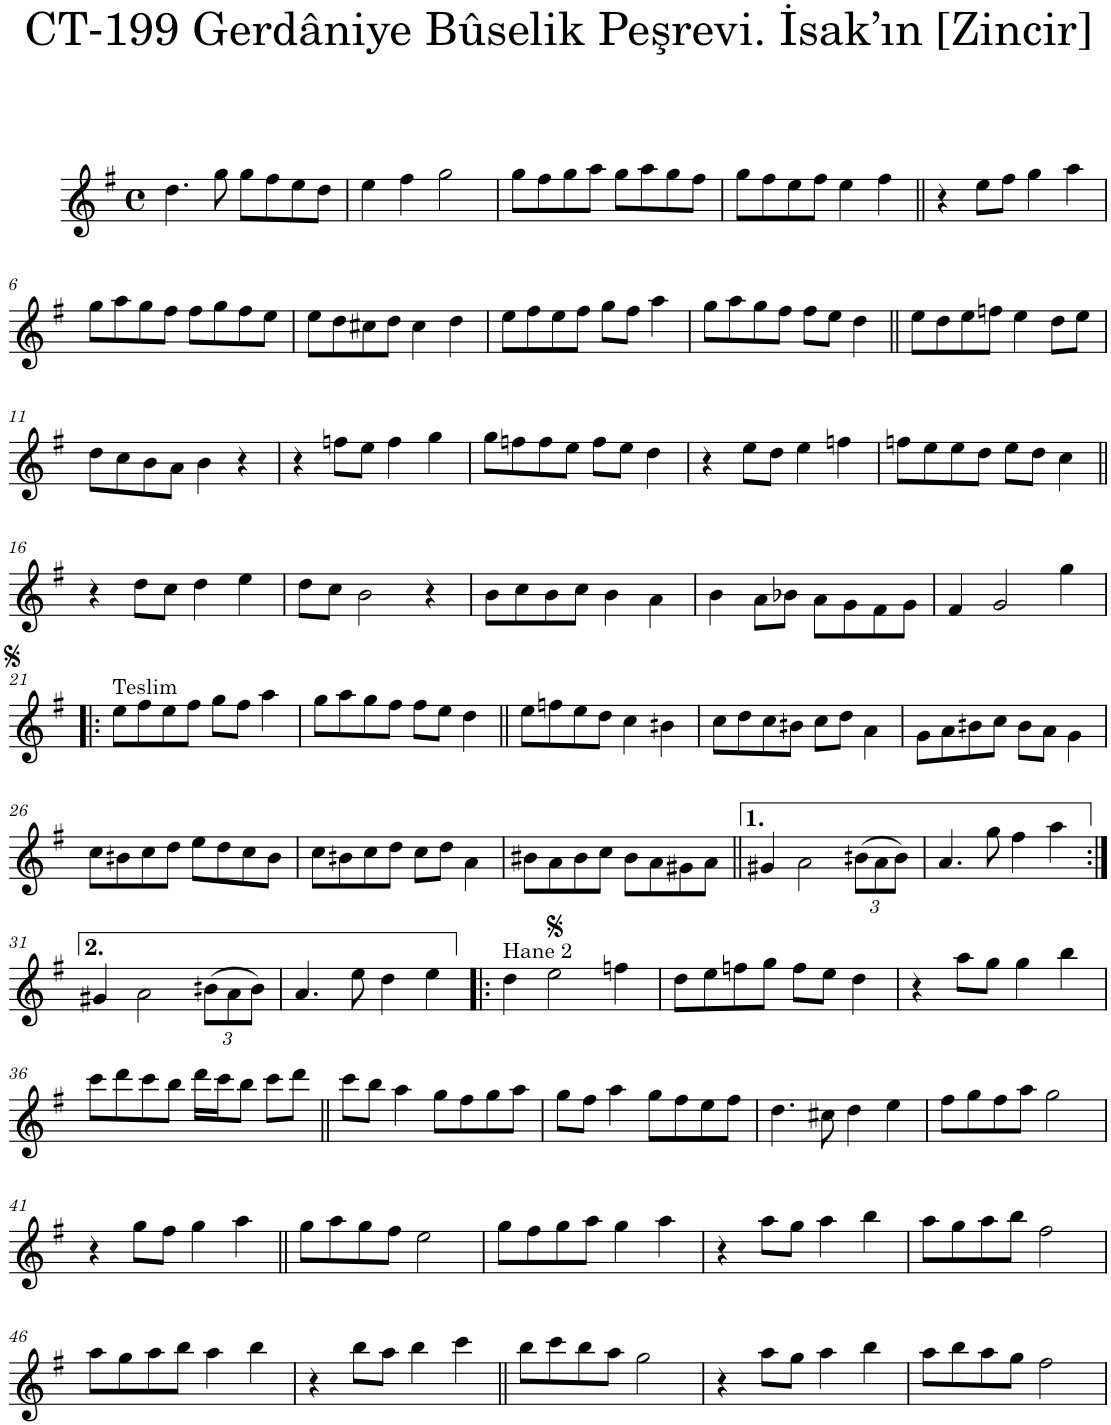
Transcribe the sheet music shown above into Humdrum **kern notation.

**kern
*part1
*staff1
*I"Voice
*I'Vo.
*clefG2
*k[f#]
*M4/4
*met(c)
=1
4.dd\
8gg\
8gg\L
8ff#\
8ee\
8dd\J
=2
4ee\
4ff#\
2gg\
=3
8gg\L
8ff#\
8gg\
8aa\J
8gg\L
8aa\
8gg\
8ff#\J
=4
8gg\L
8ff#\
8ee\
8ff#\J
4ee\
4ff#\
=5||
4r
8ee\L
8ff#\J
4gg\
4aa\
!!LO:LB:g=z
=6
8gg\L
8aa\
8gg\
8ff#\J
8ff#\L
8gg\
8ff#\
8ee\J
=7
8ee\L
8dd\
8cc#X\
8dd\J
4cc#\
4dd\
=8
8ee\L
8ff#\
8ee\
8ff#\J
8gg\L
8ff#\J
4aa\
=9
8gg\L
8aa\
8gg\
8ff#\J
8ff#\L
8ee\J
4dd\
=10||
8ee\L
8dd\
8ee\
8ffn\J
4ee\
8dd\L
8ee\J
!!LO:LB:g=z
=11
8dd\L
8cc\
8b\
8a\J
4b\
4r
=12
4r
8ffn\L
8ee\J
4ff\
4gg\
=13
8gg\L
8ffn\
8ff\
8ee\J
8ff\L
8ee\J
4dd\
=14
4r
8ee\L
8dd\J
4ee\
4ffn\
=15
8ffn\L
8ee\
8ee\
8dd\J
8ee\L
8dd\J
4cc\
!!LO:LB:g=z
=16||
4r
8dd\L
8cc\J
4dd\
4ee\
=17
8dd\L
8cc\J
2b\
4r
=18
8b\L
8cc\
8b\
8cc\J
4b\
4a\
=19
4b\
8a\L
8b-X\J
8a\L
8g\
8f#\
8g\J
=20
4f#/
2g/
4gg\
!!LO:LB:g=z
=21!|:
!LO:TX:a:t=Teslim
8ee\L
8ff#\
8ee\
8ff#\J
8gg\L
8ff#\J
4aa\
=22
8gg\L
8aa\
8gg\
8ff#\J
8ff#\L
8ee\J
4dd\
=23||
8ee\L
8ffn\
8ee\
8dd\J
4cc\
4bn\
=24
8cc\L
8dd\
8cc\
8bn\J
8cc\L
8dd\J
4a\
=25
8g\L
8a\
8bn\
8cc\J
8b\L
8a\J
4g\
!!LO:LB:g=z
=26
8cc\L
8bn\
8cc\
8dd\J
8ee\L
8dd\
8cc\
8b\J
=27
8cc\L
8bn\
8cc\
8dd\J
8cc\L
8dd\J
4a\
=28
8b#X\L
8a\
8b#\
8cc\J
8b#\L
8a\
8g#X\
8a\J
=29||
4g#X/
2a\
*Xbrackettup
(12bn\L
12a\
12b\J)
=30
4.a/
8gg\
4ff#\
4aa\
!!LO:LB:g=z
=31:|!
4g#X/
2a\
(12bn\L
12a\
12b\J)
=32
4.a/
8ee\
4dd\
4ee\
=33!|:
!LO:TX:a:t=Hane 2
4dd\
2ee\
4ffn\
=34
8dd\L
8ee\
8ffn\
8gg\J
8ff\L
8ee\J
4dd\
=35
4r
8aa\L
8gg\J
4gg\
4bb\
!!LO:LB:g=z
=36
8ccc\L
8ddd\
8ccc\
8bb\J
16ddd\LL
16ccc\J
8bb\J
8ccc\L
8ddd\J
=37||
8ccc\L
8bb\J
4aa\
8gg\L
8ff#\
8gg\
8aa\J
=38
8gg\L
8ff#\J
4aa\
8gg\L
8ff#\
8ee\
8ff#\J
=39
4.dd\
8cc#X\
4dd\
4ee\
=40
8ff#\L
8gg\
8ff#\
8aa\J
2gg\
!!LO:LB:g=z
=41
4r
8gg\L
8ff#\J
4gg\
4aa\
=42||
8gg\L
8aa\
8gg\
8ff#\J
2ee\
=43
8gg\L
8ff#\
8gg\
8aa\J
4gg\
4aa\
=44
4r
8aa\L
8gg\J
4aa\
4bb\
=45
8aa\L
8gg\
8aa\
8bb\J
2ff#\
!!LO:LB:g=z
=46
8aa\L
8gg\
8aa\
8bb\J
4aa\
4bb\
=47
4r
8bb\L
8aa\J
4bb\
4ccc\
=48||
8bb\L
8ccc\
8bb\
8aa\J
2gg\
=49
4r
8aa\L
8gg\J
4aa\
4bb\
=50
8aa\L
8bb\
8aa\
8gg\J
2ff#\
=
*-
